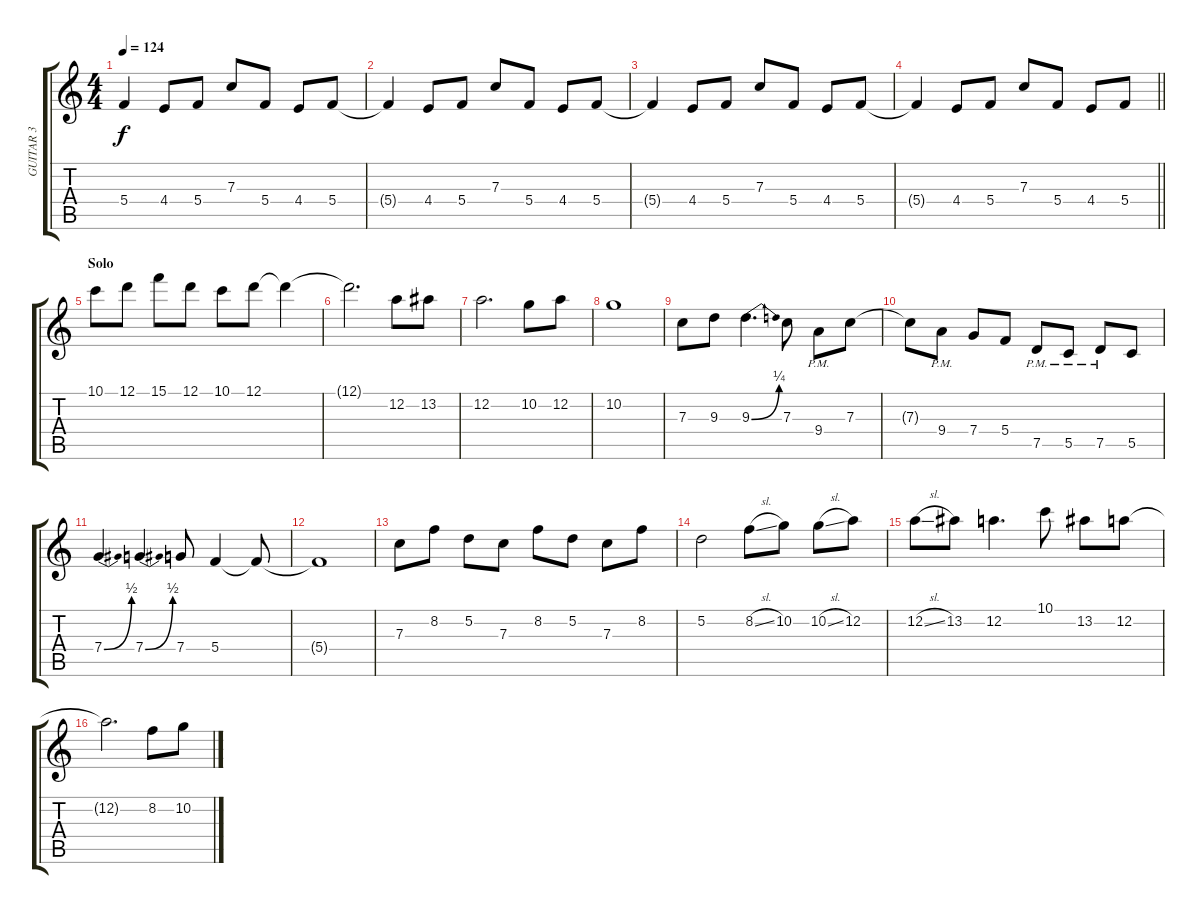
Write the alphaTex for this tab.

\track ("GUITAR 3" "GUITAR 3") {instrument distortionguitar}
\staff {score tabs}
\tuning (D4 A3 F3 C3 G2 D2) {hide}
\ts (4 4)
\tempo 124
\clef g2
\ks c
5.4{t}.4{dy f} 4.4.8 5.4.8 7.3.8 5.4.8 4.4.8 5.4.8 |
5.4{t}.4 4.4.8 5.4.8 7.3.8 5.4.8 4.4.8 5.4.8 |
5.4{t}.4 4.4.8 5.4.8 7.3.8 5.4.8 4.4.8 5.4.8 |
\barLineRight lightlight
5.4{t}.4 4.4.8 5.4.8 7.3.8 5.4.8 4.4.8 5.4.8 |
\section ("" "Solo")
10.1.8 12.1.8 15.1.8 12.1.8 10.1.8 12.1.8 12.1{t}.4 |
12.1{t}.2{d} 12.2.8 13.2.8 |
12.2.2{d} 10.2.8 12.2.8 |
10.2.1 |
7.3.8 9.3.8 9.3{be (bend 0 0 60 1)}.4{d} 7.3.8 9.4{pm}.8 7.3.8 |
7.3{t}.8 9.4{pm}.8 7.4.8 5.4.8 7.5{pm}.8 5.5{pm}.8 7.5{pm}.8 5.5.8 |
7.4{be (bend 0 0 60 2)}.4 7.4{be (bend 0 0 60 2)}.4 7.4.8 5.4.4 5.4{t}.8 |
5.4{t}.1 |
7.3.8 8.2.8 5.2.8 7.3.8 8.2.8 5.2.8 7.3.8 8.2.8 |
5.2.2 8.2{sl}.8 10.2.8 10.2{sl}.8 12.2.8 |
12.2{sl}.8 13.2.8 12.2.4{d} 10.1.8 13.2.8 12.2.8 |
12.2{t}.2{d} 8.2.8 10.2.8
